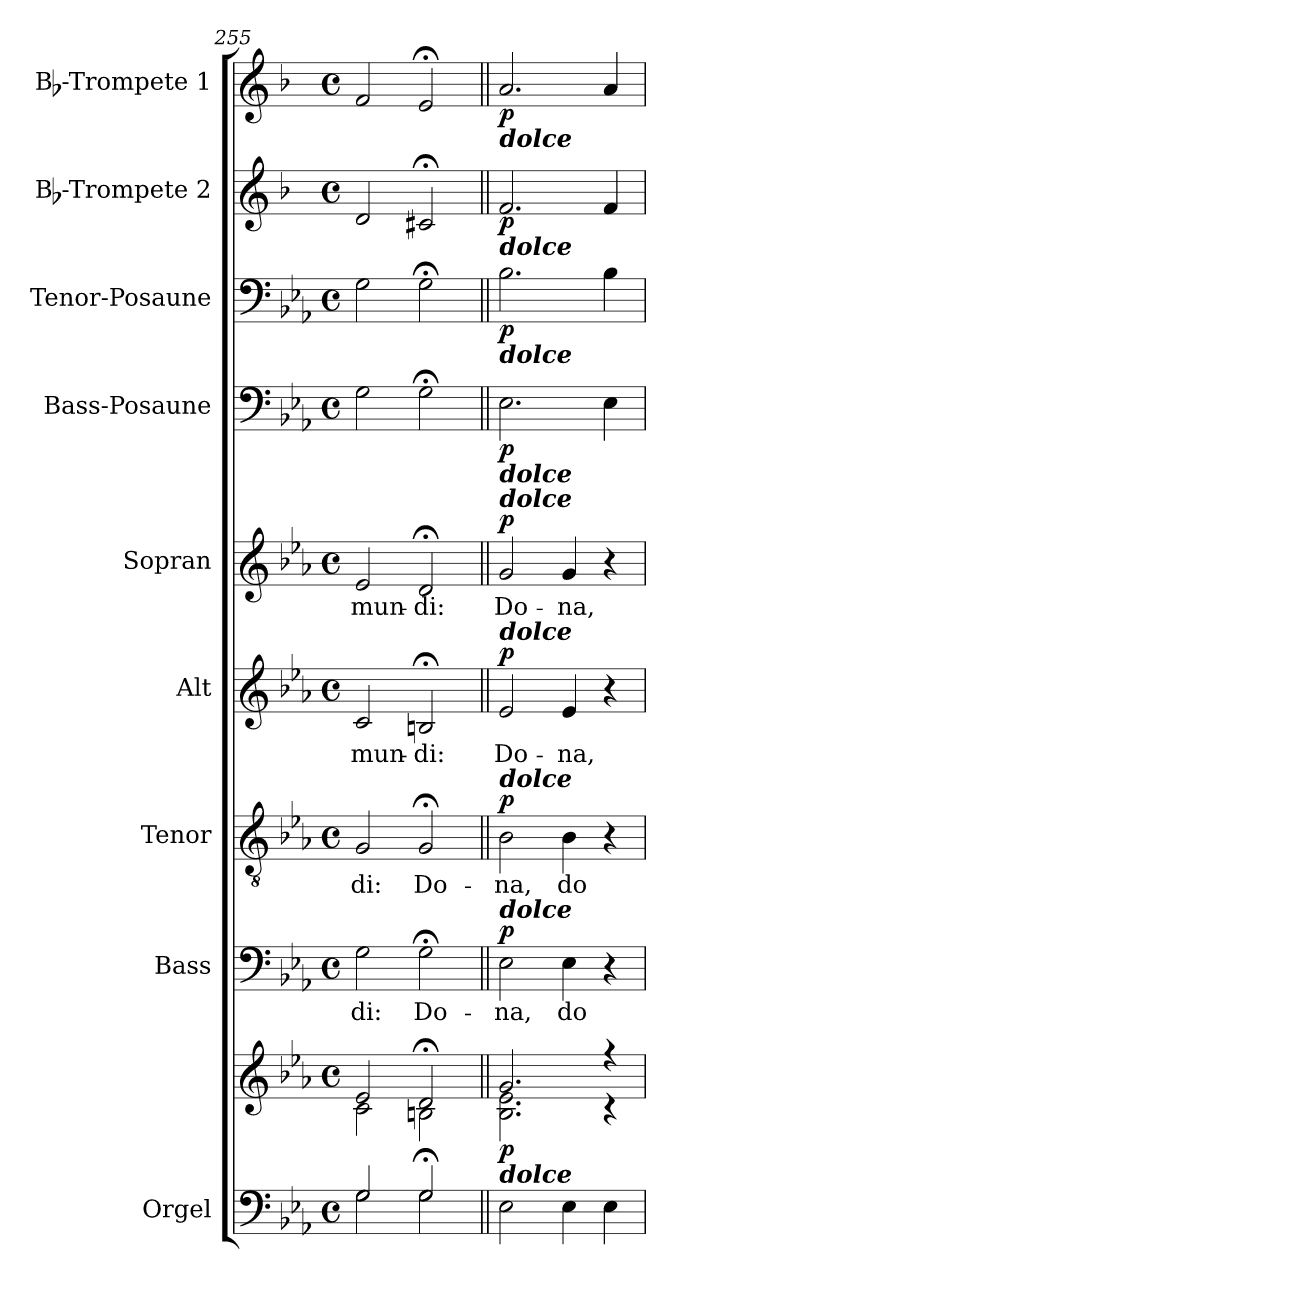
**kern	**kern	**dynam	**kern	**text	**dynam	**kern	**text	**dynam	**kern	**text	**dynam	**kern	**text	**dynam	**kern	**dynam	**kern	**dynam	**kern	**dynam	**kern	**dynam
*part9	*part9	*part9	*part8	*part8	*part8	*part7	*part7	*part7	*part6	*part6	*part6	*part5	*part5	*part5	*part4	*part4	*part3	*part3	*part2	*part2	*part1	*part1
*staff10	*staff9	*staff9/10	*staff8	*staff8	*staff8	*staff7	*staff7	*staff7	*staff6	*staff6	*staff6	*staff5	*staff5	*staff5	*staff4	*staff4	*staff3	*staff3	*staff2	*staff2	*staff1	*staff1
*I"Orgel	*	*	*I"Bass	*	*	*I"Tenor	*	*	*I"Alt	*	*	*I"Sopran	*	*	*I"Bass-Posaune	*	*I"Tenor-Posaune	*	*I"Bb-Trompete 2	*	*I"Bb-Trompete 1	*
*I'Org.	*	*	*I'B.	*	*	*I'T.	*	*	*I'A.	*	*	*I'S.	*	*	*I'B. Pos.	*	*I'T. Pos.	*	*I'Trp. 2	*	*I'Trp. 1	*
*clefF4	*clefG2	*	*clefF4	*	*	*clefGv2	*	*	*clefG2	*	*	*clefG2	*	*	*clefF4	*	*clefF4	*	*clefG2	*	*clefG2	*
*	*	*	*	*	*	*	*	*	*	*	*	*	*	*	*	*	*	*	*ITrd1c2	*	*ITrd1c2	*
*k[b-e-a-]	*k[b-e-a-]	*	*k[b-e-a-]	*	*	*k[b-e-a-]	*	*	*k[b-e-a-]	*	*	*k[b-e-a-]	*	*	*k[b-e-a-]	*	*k[b-e-a-]	*	*k[b-e-a-]	*	*k[b-e-a-]	*
*E-:	*E-:	*	*E-:	*	*	*E-:	*	*	*E-:	*	*	*E-:	*	*	*E-:	*	*E-:	*	*E-:	*	*E-:	*
*M4/4	*M4/4	*	*M4/4	*	*	*M4/4	*	*	*M4/4	*	*	*M4/4	*	*	*M4/4	*	*M4/4	*	*M4/4	*	*M4/4	*
*met(c)	*met(c)	*	*met(c)	*	*	*met(c)	*	*	*met(c)	*	*	*met(c)	*	*	*met(c)	*	*met(c)	*	*met(c)	*	*met(c)	*
=255	=255	=255	=255	=255	=255	=255	=255	=255	=255	=255	=255	=255	=255	=255	=255	=255	=255	=255	=255	=255	=255	=255
*^	*^	*	*	*	*	*	*	*	*	*	*	*	*	*	*	*	*	*	*	*	*	*
!	!	!	!	!	!	!LO:LY:b	!	!	!LO:LY:b	!	!	!LO:LY:b	!	!	!LO:LY:b	!	!	!	!	!	!	!	!	!
2G/	2G\	2e-/	2c\	.	2G\	-di:	.	2G/	-di:	.	2c/	mun-	.	2e-/	mun-	.	2G\	.	2G\	.	2c/	.	2e-/	.
!	!	!	!	!	!	!LO:LY:b	!	!	!LO:LY:b	!	!	!LO:LY:b	!	!	!LO:LY:b	!	!	!	!	!	!	!	!	!
2G;/	2G\	2d;</	2Bn\	.	2G;<\	Do-	.	2G;</	Do-	.	2Bn;</	-di:	.	2d;</	-di:	.	2G;<\	.	2G;<\	.	2Bn;/	.	2d;/	.
=256||	=256||	=256||	=256||	=256||	=256||	=256||	=256||	=256||	=256||	=256||	=256||	=256||	=256||	=256||	=256||	=256||	=256||	=256||	=256||	=256||	=256||	=256||	=256||	=256||
!	!	!	!	!	!	!	!	!	!	!	!	!	!	!	!	!	!	!	!	!	!	!	!LO:TX:b:Bi:t=dolce	!
!	!	!	!	!	!	!	!	!	!	!	!	!	!	!	!	!	!	!	!	!	!LO:TX:b:Bi:t=dolce	!	!	!
!	!	!	!	!	!	!	!	!	!	!	!	!	!	!	!	!	!	!	!LO:TX:b:Bi:t=dolce	!	!	!	!	!
!	!	!	!	!	!	!	!	!	!	!	!	!	!	!	!	!	!LO:TX:b:Bi:t=dolce	!	!	!	!	!	!	!
!	!	!	!	!	!	!	!	!	!	!	!	!	!	!LO:TX:a:Bi:t=dolce	!	!	!	!	!	!	!	!	!	!
!	!	!	!	!	!	!	!	!	!	!	!LO:TX:a:Bi:t=dolce	!	!	!	!	!	!	!	!	!	!	!	!	!
!	!	!	!	!	!	!	!	!LO:TX:a:Bi:t=dolce	!	!	!	!	!	!	!	!	!	!	!	!	!	!	!	!
!	!	!	!	!	!LO:TX:a:Bi:t=dolce	!	!	!	!	!	!	!	!	!	!	!	!	!	!	!	!	!	!	!
!	!	!LO:TX:b:Bi:t=dolce	!	!	!	!	!	!	!	!	!	!	!	!	!	!	!	!	!	!	!	!	!	!
!	!	!	!	!LO:DY:b	!	!LO:LY:b	!LO:DY:a	!	!LO:LY:b	!LO:DY:a	!	!LO:LY:b	!LO:DY:a	!	!LO:LY:b	!LO:DY:a	!	!LO:DY:b	!	!LO:DY:b	!	!LO:DY:b	!	!LO:DY:b
*v	*v	*	*	*	*	*	*	*	*	*	*	*	*	*	*	*	*	*	*	*	*	*	*	*
2E-\	2.g/	2.B-\ 2.e-\	p	2E-\	-na,	p	2B-\	-na,	p	2e-/	Do-	p	2g/	Do-	p	2.E-\	p	2.B-\	p	2.e-/	p	2.g/	p
!	!	!	!	!	!LO:LY:b	!	!	!LO:LY:b	!	!	!LO:LY:b	!	!	!LO:LY:b	!	!	!	!	!	!	!	!	!
4E-\	.	.	.	4E-\	do-	.	4B-\	do-	.	4e-/	-na,	.	4g/	-na,	.	.	.	.	.	.	.	.	.
4E-\	4r	4r	.	4r	.	.	4r	.	.	4r	.	.	4r	.	.	4E-\	.	4B-\	.	4e-/	.	4g/	.
*	*v	*v	*	*	*	*	*	*	*	*	*	*	*	*	*	*	*	*	*	*	*	*	*
=	=	=	=	=	=	=	=	=	=	=	=	=	=	=	=	=	=	=	=	=	=	=
*-	*-	*-	*-	*-	*-	*-	*-	*-	*-	*-	*-	*-	*-	*-	*-	*-	*-	*-	*-	*-	*-	*-
